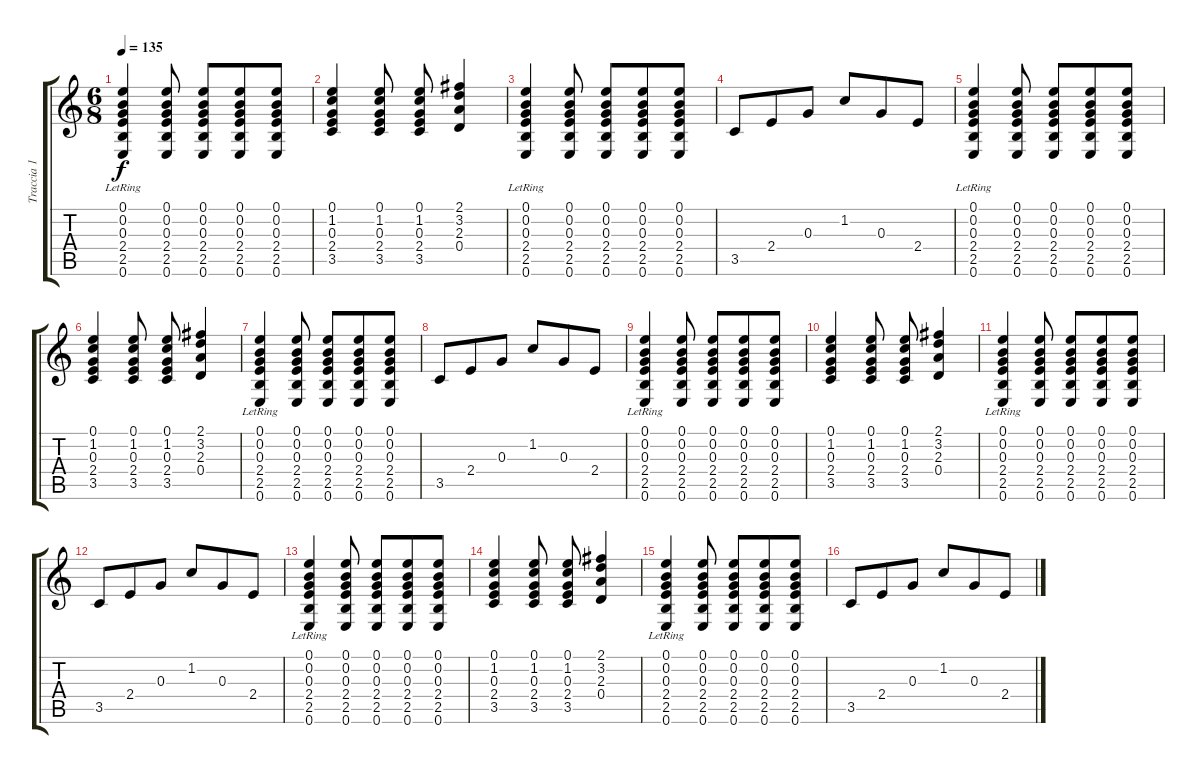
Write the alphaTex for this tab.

\track ("Traccia 1" "Traccia 1") {instrument acousticguitarnylon}
\staff {score tabs}
\tuning (E4 B3 G3 D3 A2 E2) {hide}
\ts (6 8)
\tempo 135
\clef g2
\ks c
(0.1 0.2 0.3 2.4 2.5 0.6{lr}).4{dy f} (0.1 0.2 0.3 2.4 2.5 0.6).8 (0.1 0.2 0.3 2.4 2.5 0.6).8 (0.1 0.2 0.3 2.4 2.5 0.6).8 (0.1 0.2 0.3 2.4 2.5 0.6).8 |
(0.1 1.2 0.3 2.4 3.5).4 (0.1 1.2 0.3 2.4 3.5).8 (0.1 1.2 0.3 2.4 3.5).8 (2.1 3.2 2.3 0.4).4 |
(0.1 0.2 0.3 2.4 2.5 0.6{lr}).4 (0.1 0.2 0.3 2.4 2.5 0.6).8 (0.1 0.2 0.3 2.4 2.5 0.6).8 (0.1 0.2 0.3 2.4 2.5 0.6).8 (0.1 0.2 0.3 2.4 2.5 0.6).8 |
3.5.8 2.4.8 0.3.8 1.2.8 0.3.8 2.4.8 |
(0.1 0.2 0.3 2.4 2.5 0.6{lr}).4 (0.1 0.2 0.3 2.4 2.5 0.6).8 (0.1 0.2 0.3 2.4 2.5 0.6).8 (0.1 0.2 0.3 2.4 2.5 0.6).8 (0.1 0.2 0.3 2.4 2.5 0.6).8 |
(0.1 1.2 0.3 2.4 3.5).4 (0.1 1.2 0.3 2.4 3.5).8 (0.1 1.2 0.3 2.4 3.5).8 (2.1 3.2 2.3 0.4).4 |
(0.1 0.2 0.3 2.4 2.5 0.6{lr}).4 (0.1 0.2 0.3 2.4 2.5 0.6).8 (0.1 0.2 0.3 2.4 2.5 0.6).8 (0.1 0.2 0.3 2.4 2.5 0.6).8 (0.1 0.2 0.3 2.4 2.5 0.6).8 |
3.5.8 2.4.8 0.3.8 1.2.8 0.3.8 2.4.8 |
(0.1 0.2 0.3 2.4 2.5 0.6{lr}).4 (0.1 0.2 0.3 2.4 2.5 0.6).8 (0.1 0.2 0.3 2.4 2.5 0.6).8 (0.1 0.2 0.3 2.4 2.5 0.6).8 (0.1 0.2 0.3 2.4 2.5 0.6).8 |
(0.1 1.2 0.3 2.4 3.5).4 (0.1 1.2 0.3 2.4 3.5).8 (0.1 1.2 0.3 2.4 3.5).8 (2.1 3.2 2.3 0.4).4 |
(0.1 0.2 0.3 2.4 2.5 0.6{lr}).4 (0.1 0.2 0.3 2.4 2.5 0.6).8 (0.1 0.2 0.3 2.4 2.5 0.6).8 (0.1 0.2 0.3 2.4 2.5 0.6).8 (0.1 0.2 0.3 2.4 2.5 0.6).8 |
3.5.8 2.4.8 0.3.8 1.2.8 0.3.8 2.4.8 |
(0.1 0.2 0.3 2.4 2.5 0.6{lr}).4 (0.1 0.2 0.3 2.4 2.5 0.6).8 (0.1 0.2 0.3 2.4 2.5 0.6).8 (0.1 0.2 0.3 2.4 2.5 0.6).8 (0.1 0.2 0.3 2.4 2.5 0.6).8 |
(0.1 1.2 0.3 2.4 3.5).4 (0.1 1.2 0.3 2.4 3.5).8 (0.1 1.2 0.3 2.4 3.5).8 (2.1 3.2 2.3 0.4).4 |
(0.1 0.2 0.3 2.4 2.5 0.6{lr}).4 (0.1 0.2 0.3 2.4 2.5 0.6).8 (0.1 0.2 0.3 2.4 2.5 0.6).8 (0.1 0.2 0.3 2.4 2.5 0.6).8 (0.1 0.2 0.3 2.4 2.5 0.6).8 |
3.5.8 2.4.8 0.3.8 1.2.8 0.3.8 2.4.8
